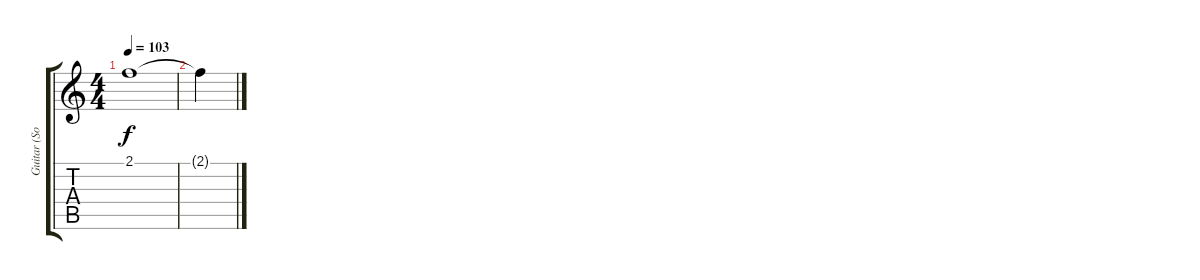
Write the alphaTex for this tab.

\track ("Guitar (Solo)" "Guitar (So") {instrument overdrivenguitar}
\staff {score tabs}
\tuning (Eb4 Bb3 Gb3 Db3 Ab2 Eb2) {hide}
\ts (4 4)
\tempo 103
\clef g2
\ks c
2.1{t}.1{dy f} |
2.1{t}.4
